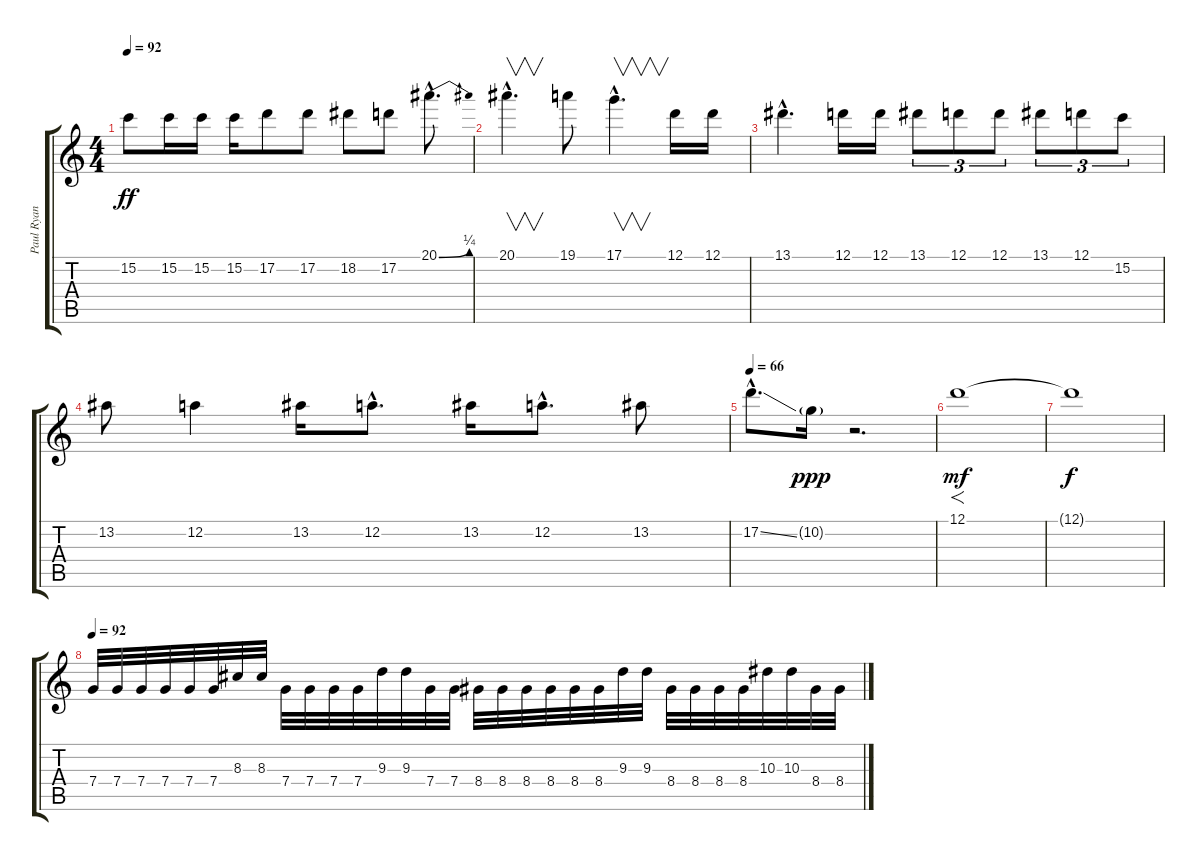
\track ("Paul Ryan (Guitar)" "Paul Ryan ") {instrument distortionguitar}
\staff {score tabs}
\tuning (D4 A3 F3 C3 G2 D2) {hide}
\ts (4 4)
\tempo 92
\clef g2
\ks c
15.2.8{dy ff} 15.2.16 15.2.16 15.2.16 17.2.8 17.2.8 18.2.8 17.2.8 20.1{be (bend 0 0 60 1) hac}.8{d} |
20.1{hac}.4{v d} 19.1.8 17.1{hac}.4{v d} 12.1.16 12.1.16 |
13.1{hac}.4{d} 12.1.16 12.1.16 13.1.8{tu (3 2)} 12.1.8{tu (3 2)} 12.1.8{tu (3 2)} 13.1.8{tu (3 2)} 12.1.8{tu (3 2)} 15.2.8{tu (3 2)} |
13.2.8 12.2.4 13.2.16 12.2{hac}.8{d} 13.2.16 12.2{hac}.8{d} 13.2.8 |
\tempo 66
17.2{ss hac}.8{d} 10.2{g}.16{dy ppp} r.2{d} |
12.1.1{f dy mf} |
12.1{t}.1{dy f} |
\tempo 92
7.4.32 7.4.32 7.4.32 7.4.32 7.4.32 7.4.32 8.3.32 8.3.32 7.4.32 7.4.32 7.4.32 7.4.32 9.3.32 9.3.32 7.4.32 7.4.32 8.4.32 8.4.32 8.4.32 8.4.32 8.4.32 8.4.32 9.3.32 9.3.32 8.4.32 8.4.32 8.4.32 8.4.32 10.3.32 10.3.32 8.4.32 8.4.32
